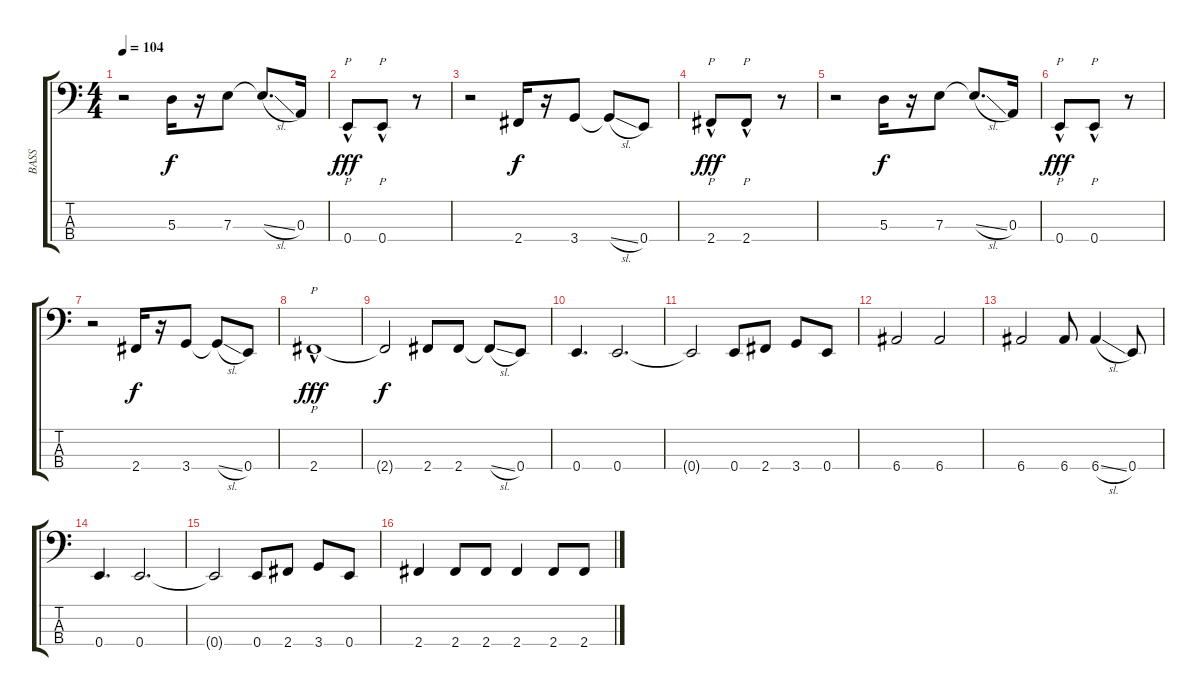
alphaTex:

\track ("BASS" "BASS") {instrument electricbassfinger}
\staff {score tabs}
\tuning (G2 D2 A1 E1) {hide}
\ts (4 4)
\tempo 104
\clef f4
\ks c
r.2{dy fff} 5.3.16{dy f volume 8} r.16 7.3.8 7.3{sl t}.8{d} 0.3.16{volume 12} |
0.4{hac}.8{p dy fff} 0.4{hac}.8{p} r.8 |
r.2 2.4.16{dy f} r.16 3.4.8 3.4{sl t}.8 0.4.8 |
2.4{hac}.8{p dy fff} 2.4{hac}.8{p} r.8 |
r.2 5.3.16{dy f volume 8} r.16 7.3.8 7.3{sl t}.8{d} 0.3.16{volume 12} |
0.4{hac}.8{p dy fff} 0.4{hac}.8{p} r.8 |
r.2 2.4.16{dy f} r.16 3.4.8 3.4{sl t}.8 0.4.8 |
2.4{hac}.1{p dy fff} |
2.4{t}.2{dy f} 2.4.8 2.4.8 2.4{sl t}.8 0.4.8 |
0.4.4{d} 0.4.2{d} |
0.4{t}.2 0.4.8 2.4.8 3.4.8 0.4.8 |
6.4.2 6.4.2 |
6.4.2 6.4.8 6.4{sl}.4 0.4.8 |
0.4.4{d} 0.4.2{d} |
0.4{t}.2 0.4.8 2.4.8 3.4.8 0.4.8 |
2.4.4 2.4.8 2.4.8 2.4.4 2.4.8 2.4.8
